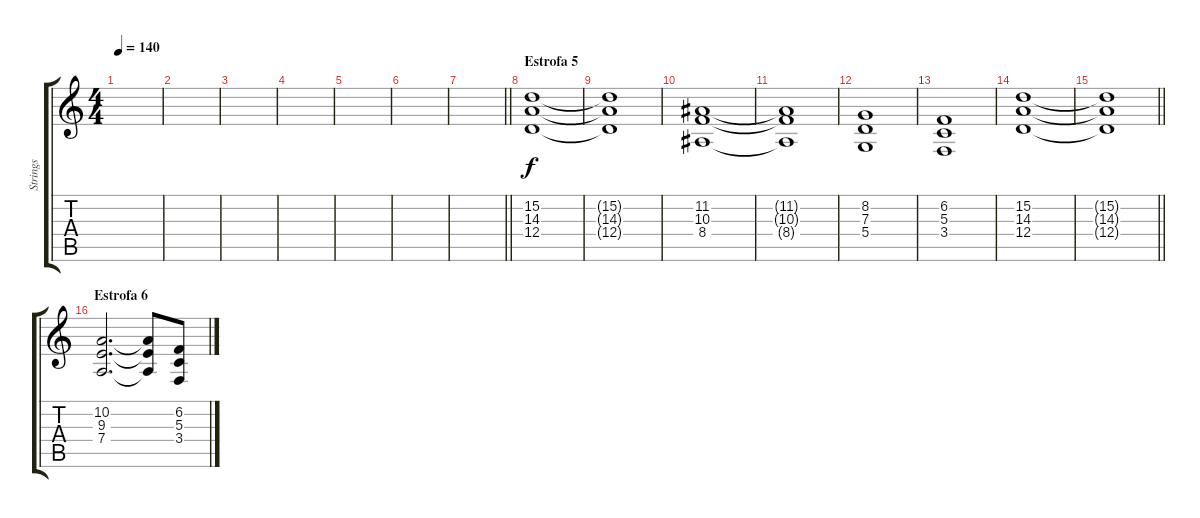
\track ("Strings" "Strings") {instrument stringensemble1}
\staff {score tabs}
\tuning (E4 B3 G3 D3 A2 E2) {hide}
\ts (4 4)
\tempo 140
\clef g2
\ks c
|
|
|
|
|
|
\barLineRight lightlight
|
\section ("" "Estrofa 5")
(15.2 14.3 12.4).1 |
(15.2{t} 14.3{t} 12.4{t}).1 |
(11.2 10.3 8.4).1 |
(11.2{t} 10.3{t} 8.4{t}).1 |
(8.2 7.3 5.4).1 |
(6.2 5.3 3.4).1 |
(15.2 14.3 12.4).1 |
\barLineRight lightlight
(15.2{t} 14.3{t} 12.4{t}).1 |
\section ("" "Estrofa 6")
(10.2 9.3 7.4).2{d} (10.2{t} 9.3{t} 7.4{t}).8 (6.2 5.3 3.4).8
